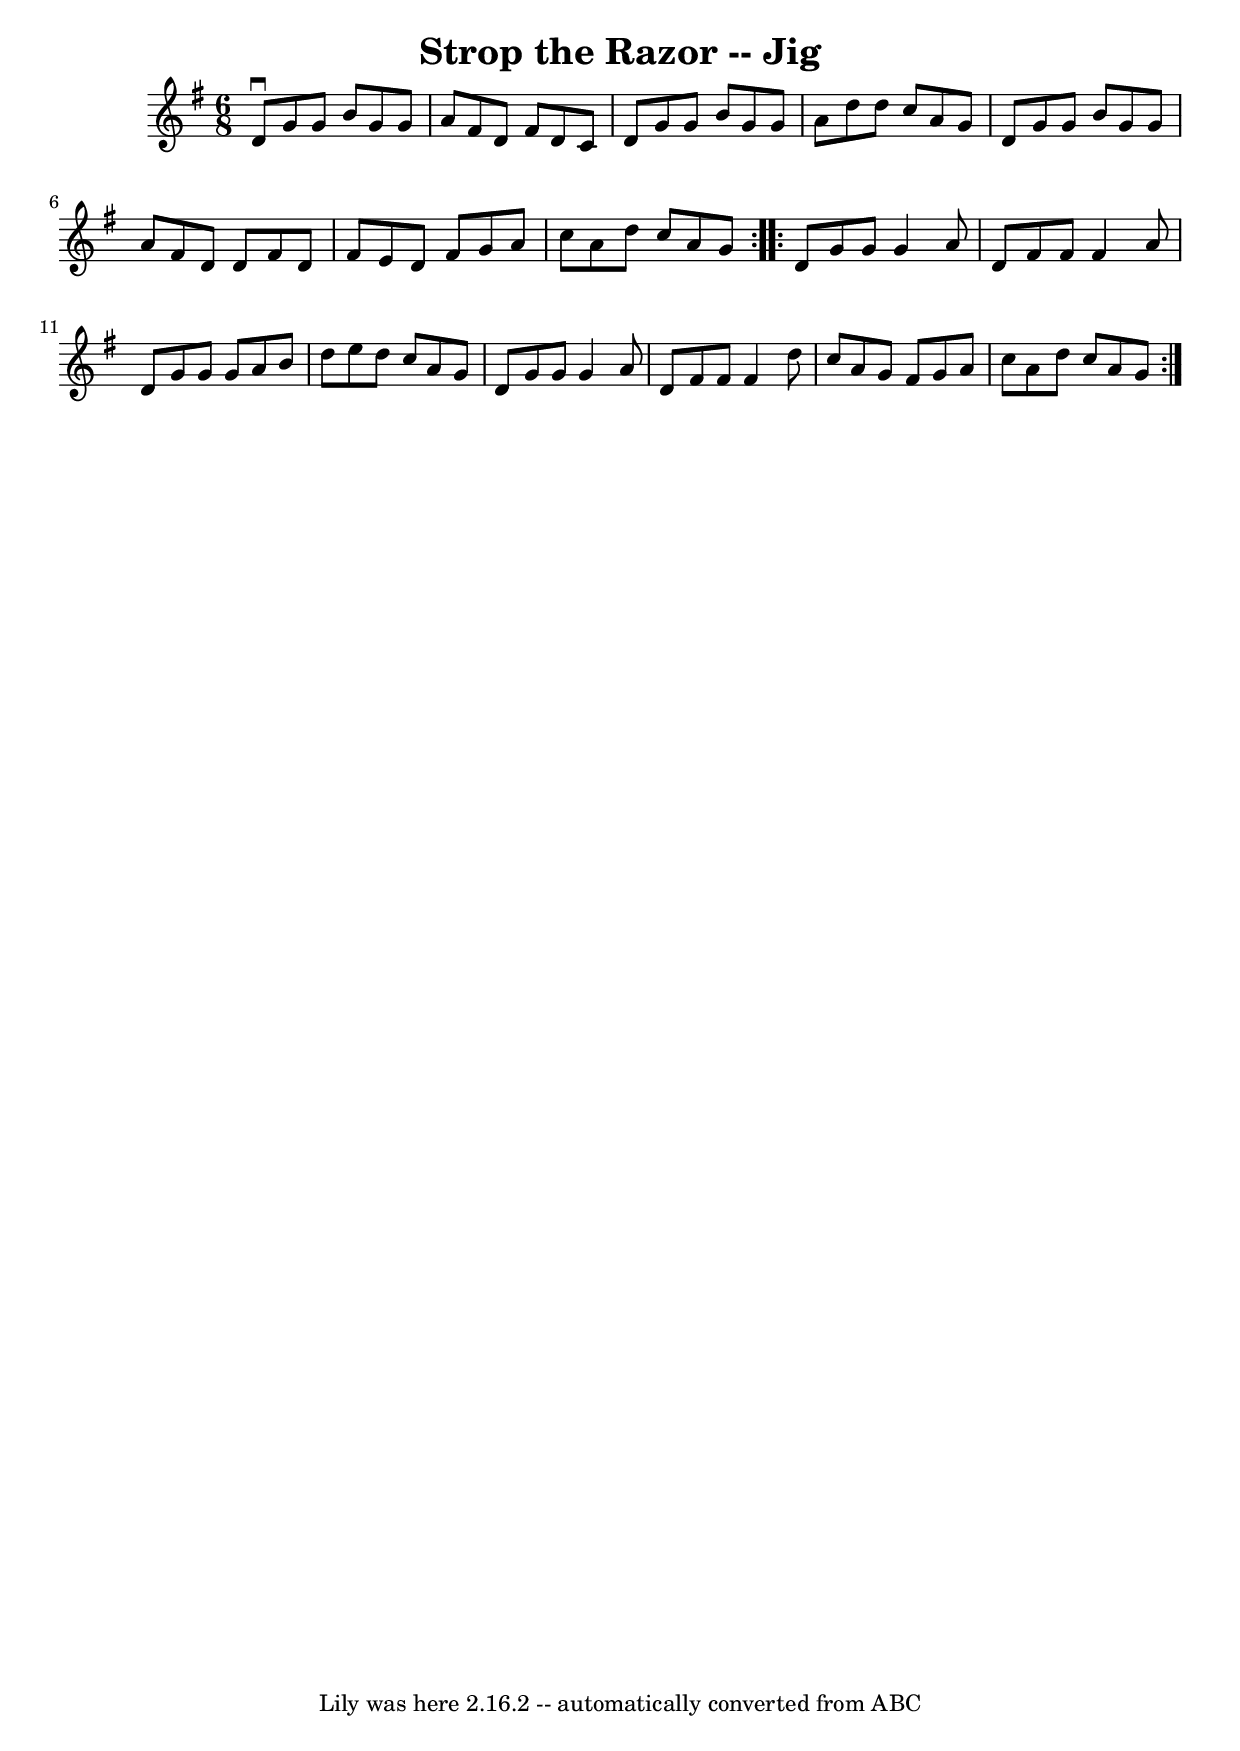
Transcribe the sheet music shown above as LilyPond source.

\version "2.7.40"
\include "Mammoth.ily"
\header {
	book = "Ryan's Mammoth Collection"
	crossRefNumber = "1"
	footnotes = "\\\\89 464"
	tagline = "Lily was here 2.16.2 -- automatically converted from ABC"
	title = "Strop the Razor -- Jig"
}
voicedefault =  {
\set Score.defaultBarType = "empty"

\repeat volta 2 {
\time 6/8 \key g \major d'8^\downbow g'8 g'8 b'8 g'8 g'8    
|
 a'8 fis'8 d'8 fis'8 d'8 c'8    |
 d'8 g'8  
 g'8 b'8 g'8 g'8    |
 a'8 d''8 d''8 c''8 a'8    
g'8    |
 d'8 g'8 g'8 b'8 g'8 g'8    |
 a'8    
fis'8 d'8 d'8 fis'8 d'8    |
 fis'8 e'8 d'8 fis'8  
 g'8 a'8    |
 c''8 a'8 d''8 c''8 a'8 g'8    }     
\repeat volta 2 { d'8 g'8 g'8 g'4 a'8    |
 d'8 fis'8  
 fis'8 fis'4 a'8    |
 d'8 g'8 g'8 g'8 a'8 b'8    
|
 d''8 e''8 d''8 c''8 a'8 g'8    |
 d'8    
g'8 g'8 g'4 a'8    |
 d'8 fis'8 fis'8 fis'4 d''8   
 |
 c''8 a'8 g'8 fis'8 g'8 a'8    |
 c''8 a'8 
 d''8 c''8 a'8 g'8    }   
}

\score{
    <<

	\context Staff="default"
	{
	    \voicedefault 
	}

    >>
	\layout {
	}
	\midi {}
}
